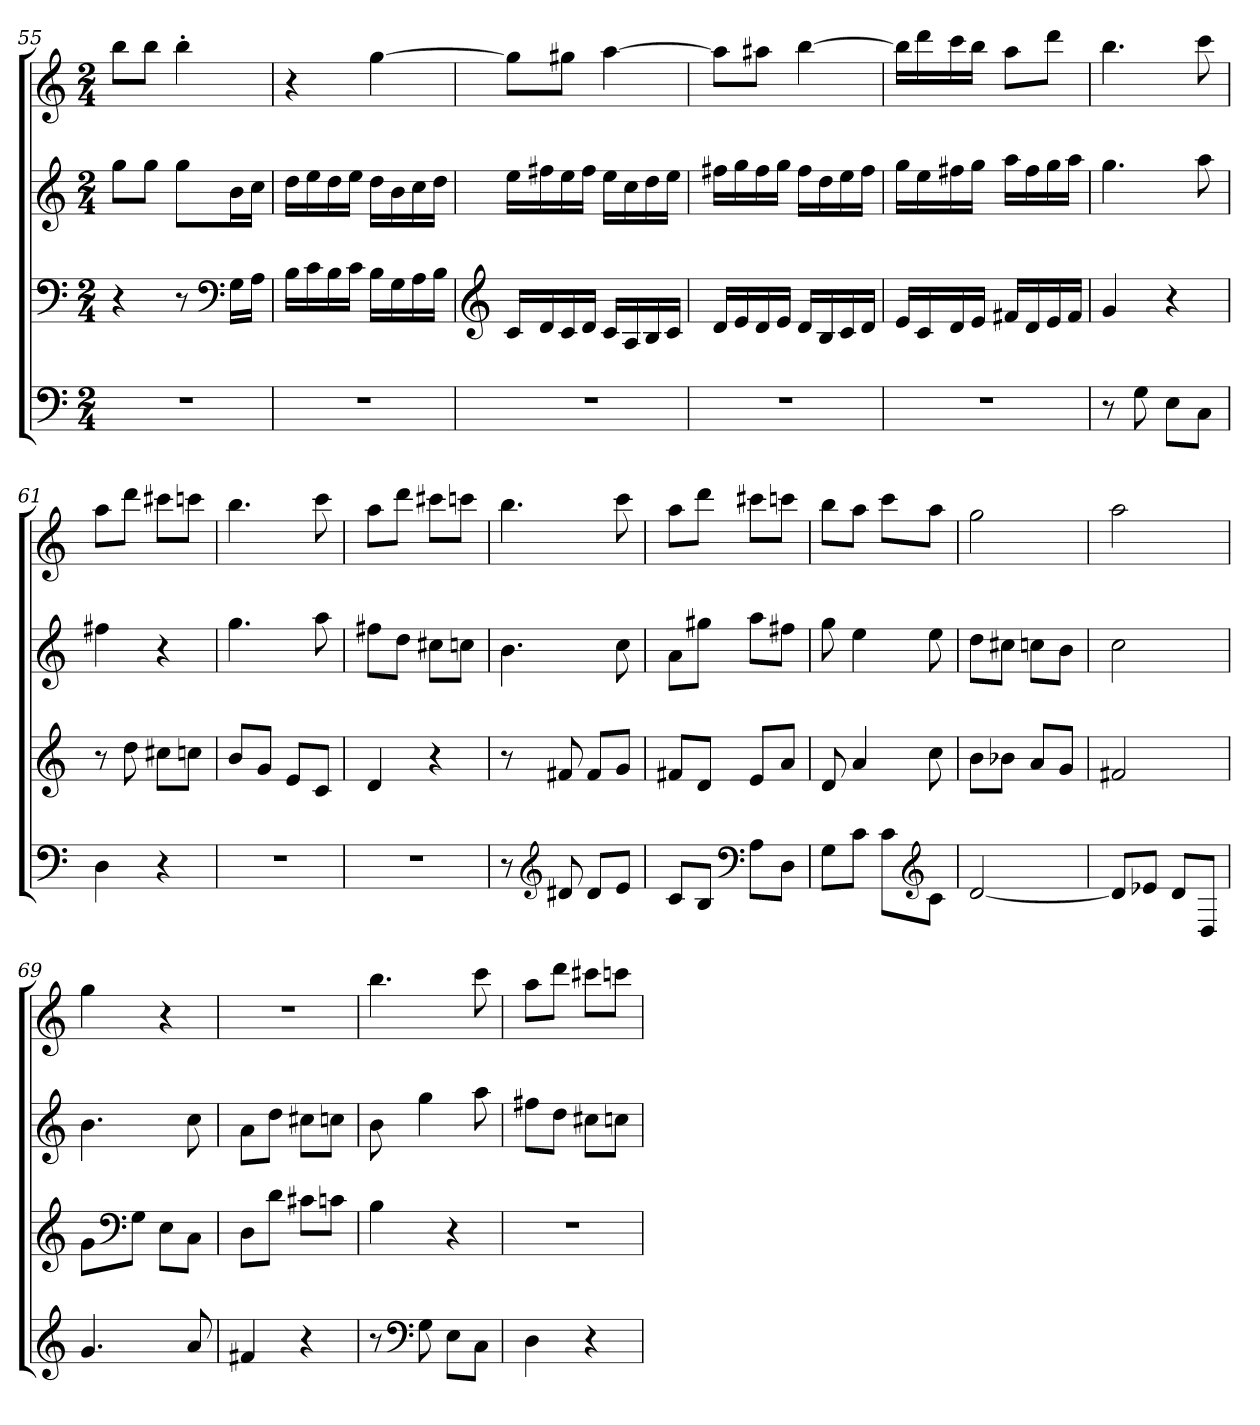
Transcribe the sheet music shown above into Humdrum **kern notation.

**kern	**kern	**kern	**kern
*part4	*part3	*part2	*part1
*staff4	*staff3	*staff2	*staff1
*clefF4	*clefF4	*clefG2	*clefG2
*k[]	*k[]	*k[]	*k[]
*C:	*C:	*C:	*C:
*M2/4	*M2/4	*M2/4	*M2/4
=55	=55	=55	=55
2r	4r	8gg\L	8bb\L
.	.	8gg\J	8bb\J
.	8r	8gg\L	4bb'\
*	*clefF4	*	*
.	16G\LL	16b\L	.
.	16A\JJ	16cc\JJ	.
=56	=56	=56	=56
2r	16B\LL	16dd\LL	4r
.	16c\	16ee\	.
.	16B\	16dd\	.
.	16c\JJ	16ee\JJ	.
.	16B\LL	16dd\LL	[4gg\
.	16G\	16b\	.
.	16A\	16cc\	.
.	16B\JJ	16dd\JJ	.
=57	=57	=57	=57
*	*clefG2	*	*
2r	16c/LL	16ee\LL	8gg\L]
.	16d/	16ff#X\	.
.	16c/	16ee\	8gg#X\J
.	16d/JJ	16ff#\JJ	.
.	16c/LL	16ee\LL	[4aa\
.	16A/	16cc\	.
.	16B/	16dd\	.
.	16c/JJ	16ee\JJ	.
=58	=58	=58	=58
2r	16d/LL	16ff#X\LL	8aa\L]
.	16e/	16gg\	.
.	16d/	16ff#\	8aa#X\J
.	16e/JJ	16gg\JJ	.
.	16d/LL	16ff#\LL	[4bb\
.	16B/	16dd\	.
.	16c/	16ee\	.
.	16d/JJ	16ff#\JJ	.
=59	=59	=59	=59
2r	16e/LL	16gg\LL	16bb\LL]
.	16c/	16ee\	16ddd\
.	16d/	16ff#X\	16ccc\
.	16e/JJ	16gg\JJ	16bb\JJ
.	16f#X/LL	16aa\LL	8aa\L
.	16d/	16ff#\	.
.	16e/	16gg\	8ddd\J
.	16f#/JJ	16aa\JJ	.
=60	=60	=60	=60
8r	4g/	4.gg\	4.bb\
8G\	.	.	.
8E\L	4r	.	.
8C\J	.	8aa\	8ccc\
=61	=61	=61	=61
4D\	8r	4ff#X\	8aa\L
.	8dd\	.	8ddd\J
4r	8cc#X\L	4r	8ccc#X\L
.	8ccn\J	.	8cccn\J
=62	=62	=62	=62
2r	8b/L	4.gg\	4.bb\
.	8g/J	.	.
.	8e/L	.	.
.	8c/J	8aa\	8ccc\
=63	=63	=63	=63
2r	4d/	8ff#X\L	8aa\L
.	.	8dd\J	8ddd\J
.	4r	8cc#X\L	8ccc#X\L
.	.	8ccn\J	8cccn\J
=64	=64	=64	=64
8r	8r	4.b\	4.bb\
*clefG2	*	*	*
8d#X/	8f#X/	.	.
8d#/L	8f#/L	.	.
8e/J	8g/J	8cc\	8ccc\
=65	=65	=65	=65
8c/L	8f#X/L	8a\L	8aa\L
8B/J	8d/J	8gg#X\J	8ddd\J
*clefF4	*	*	*
8A\L	8e/L	8aa\L	8ccc#X\L
8D\J	8a/J	8ff#X\J	8cccn\J
=66	=66	=66	=66
8G\L	8d/	8gg\	8bb\L
8c\J	4a/	4ee\	8aa\J
8c\L	.	.	8ccc\L
*clefG2	*	*	*
8c\J	8cc\	8ee\	8aa\J
=67	=67	=67	=67
[2d/	8b\L	8dd\L	2gg\
.	8b-X\J	8cc#X\J	.
.	8a/L	8ccn\L	.
.	8g/J	8b\J	.
=68	=68	=68	=68
8d/L]	2f#X/	2cc\	2aa\
8e-X/J	.	.	.
8d/L	.	.	.
8D/J	.	.	.
=69	=69	=69	=69
4.g/	8g\L	4.b\	4gg\
*	*clefF4	*	*
.	8G\J	.	.
.	8E\L	.	4r
8a/	8C\J	8cc\	.
=70	=70	=70	=70
4f#X/	8D\L	8a\L	2r
.	8d\J	8dd\J	.
4r	8c#X\L	8cc#X\L	.
.	8cn\J	8ccn\J	.
=71	=71	=71	=71
8r	4B\	8b\	4.bb\
*clefF4	*	*	*
8G\	.	4gg\	.
8E\L	4r	.	.
8C\J	.	8aa\	8ccc\
=72	=72	=72	=72
4D\	2r	8ff#X\L	8aa\L
.	.	8dd\J	8ddd\J
4r	.	8cc#X\L	8ccc#X\L
.	.	8ccn\J	8cccn\J
=	=	=	=
*-	*-	*-	*-
